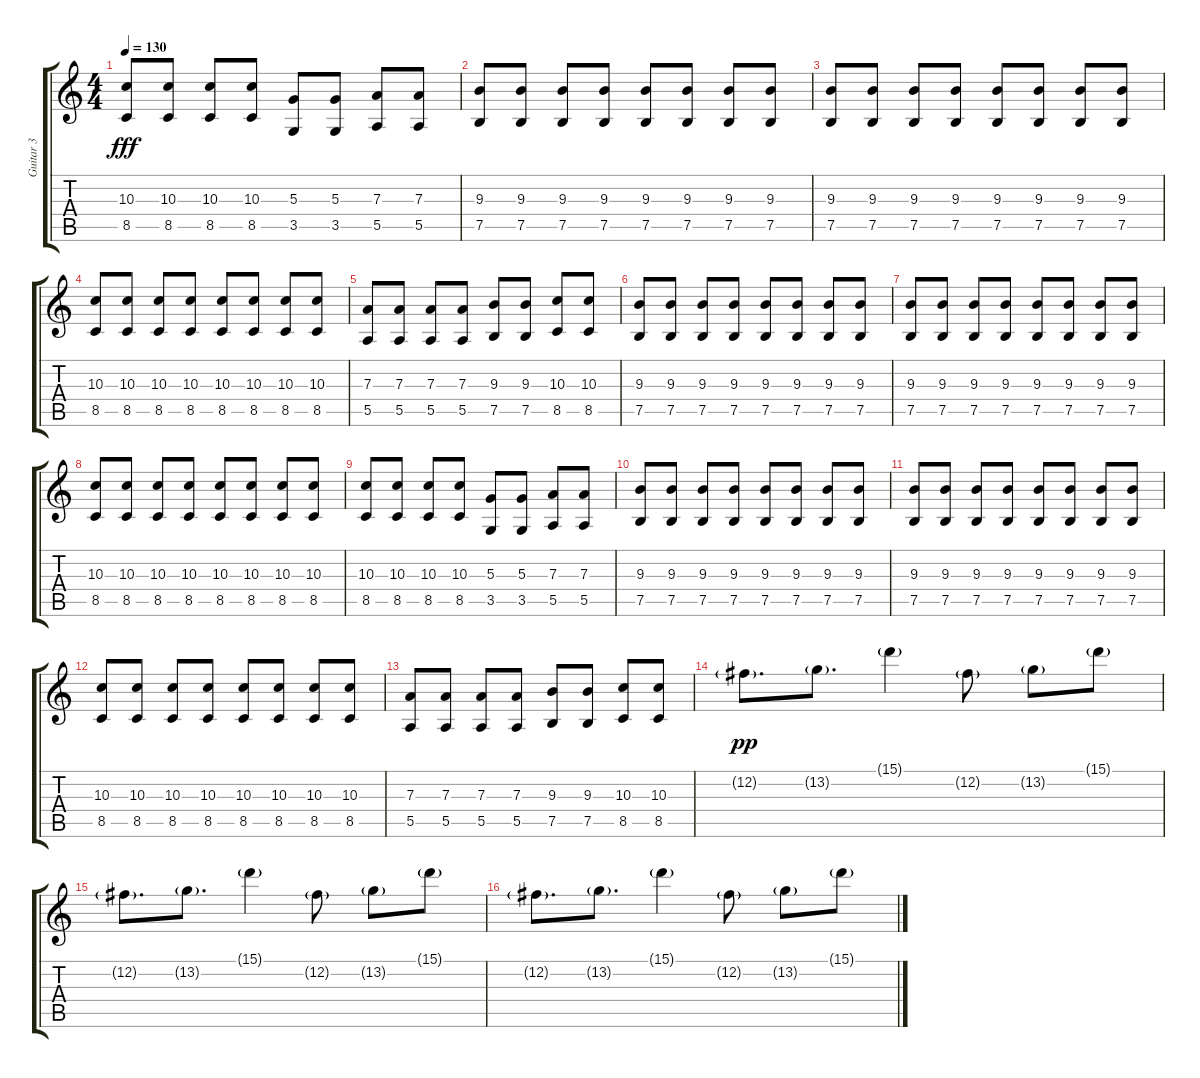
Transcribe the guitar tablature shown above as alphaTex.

\track ("Guitar 3" "Guitar 3") {instrument overdrivenguitar}
\staff {score tabs}
\tuning (B3 Gb3 D3 A2 E2 B1) {hide}
\ts (4 4)
\tempo 130
\clef g2
\ks c
(10.3 8.5).8{dy fff} (10.3 8.5).8 (10.3 8.5).8 (10.3 8.5).8 (5.3 3.5).8 (5.3 3.5).8 (7.3 5.5).8 (7.3 5.5).8 |
(9.3 7.5).8 (9.3 7.5).8 (9.3 7.5).8 (9.3 7.5).8 (9.3 7.5).8 (9.3 7.5).8 (9.3 7.5).8 (9.3 7.5).8 |
(9.3 7.5).8 (9.3 7.5).8 (9.3 7.5).8 (9.3 7.5).8 (9.3 7.5).8 (9.3 7.5).8 (9.3 7.5).8 (9.3 7.5).8 |
(10.3 8.5).8 (10.3 8.5).8 (10.3 8.5).8 (10.3 8.5).8 (10.3 8.5).8 (10.3 8.5).8 (10.3 8.5).8 (10.3 8.5).8 |
(7.3 5.5).8 (7.3 5.5).8 (7.3 5.5).8 (7.3 5.5).8 (9.3 7.5).8 (9.3 7.5).8 (10.3 8.5).8 (10.3 8.5).8 |
(9.3 7.5).8 (9.3 7.5).8 (9.3 7.5).8 (9.3 7.5).8 (9.3 7.5).8 (9.3 7.5).8 (9.3 7.5).8 (9.3 7.5).8 |
(9.3 7.5).8 (9.3 7.5).8 (9.3 7.5).8 (9.3 7.5).8 (9.3 7.5).8 (9.3 7.5).8 (9.3 7.5).8 (9.3 7.5).8 |
(10.3 8.5).8 (10.3 8.5).8 (10.3 8.5).8 (10.3 8.5).8 (10.3 8.5).8 (10.3 8.5).8 (10.3 8.5).8 (10.3 8.5).8 |
(10.3 8.5).8 (10.3 8.5).8 (10.3 8.5).8 (10.3 8.5).8 (5.3 3.5).8 (5.3 3.5).8 (7.3 5.5).8 (7.3 5.5).8 |
(9.3 7.5).8 (9.3 7.5).8 (9.3 7.5).8 (9.3 7.5).8 (9.3 7.5).8 (9.3 7.5).8 (9.3 7.5).8 (9.3 7.5).8 |
(9.3 7.5).8 (9.3 7.5).8 (9.3 7.5).8 (9.3 7.5).8 (9.3 7.5).8 (9.3 7.5).8 (9.3 7.5).8 (9.3 7.5).8 |
(10.3 8.5).8 (10.3 8.5).8 (10.3 8.5).8 (10.3 8.5).8 (10.3 8.5).8 (10.3 8.5).8 (10.3 8.5).8 (10.3 8.5).8 |
(7.3 5.5).8 (7.3 5.5).8 (7.3 5.5).8 (7.3 5.5).8 (9.3 7.5).8 (9.3 7.5).8 (10.3 8.5).8 (10.3 8.5).8 |
12.2{g}.8{d dy pp} 13.2{g}.8{d} 15.1{g}.4 12.2{g}.8 13.2{g}.8 15.1{g}.8 |
12.2{g}.8{d} 13.2{g}.8{d} 15.1{g}.4 12.2{g}.8 13.2{g}.8 15.1{g}.8 |
12.2{g}.8{d} 13.2{g}.8{d} 15.1{g}.4 12.2{g}.8 13.2{g}.8 15.1{g}.8
